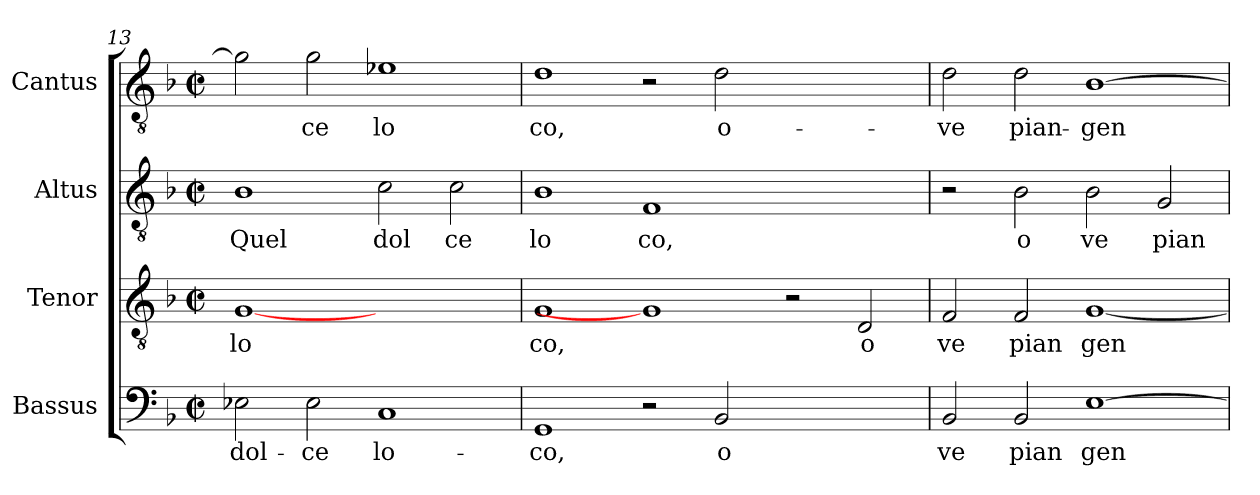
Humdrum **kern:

**kern	**text	**kern	**text	**kern	**text	**kern	**text
*part4	*part4	*part3	*part3	*part2	*part2	*part1	*part1
*staff4	*staff4	*staff3	*staff3	*staff2	*staff2	*staff1	*staff1
*I"Bassus	*	*I"Tenor	*	*I"Altus	*	*I"Cantus	*
*I'Bassus	*	*I'Tenor	*	*I'Altus	*	*I'Cantus	*
*clefF4	*	*clefGv2	*	*clefGv2	*	*clefGv2	*
*k[b-]	*	*k[b-]	*	*k[b-]	*	*k[b-]	*
*F:	*	*F:	*	*F:	*	*F:	*
*M2/2	*	*M2/2	*	*M2/2	*	*M2/2	*
*met(c|)	*	*met(c|)	*	*met(c|)	*	*met(c|)	*
=13	=13	=13	=13	=13	=13	=13	=13
!	!LO:LY:b:cj	!	!LO:LY:b:cj	!	!LO:LY:b:cj	!	!LO:LY:b:cj
2E-\	dol-	[1G	lo	1B-	Quel	2g\]	.
!	!LO:LY:b:cj	!	!	!	!	!	!LO:LY:b:cj
2E-\	-ce	.	.	.	.	2g\	ce
!	!LO:LY:b:cj	!	!	!	!LO:LY:b:cj	!	!LO:LY:b:cj
1C	lo-	1ryy	.	2c\	dol	1e-X	lo
!	!	!	!	!	!LO:LY:b:cj	!	!
.	.	.	.	2c\	ce	.	.
!!LO:LB:g=z
=14	=14	=14	=14	=14	=14	=14	=14
!	!LO:LY:b:cj	!	!LO:LY:b:cj	!	!LO:LY:b:cj	!	!LO:LY:b:cj
1GG	-co,	1G	co,	1B-	lo	1d	co,
!	!	!	!	!	!LO:LY:b:cj	!	!
2r	.	1G]	.	1F	co,	2r	.
!	!LO:LY:b:cj	!	!	!	!	!	!LO:LY:b:cj
2BB-/	o	.	.	.	.	2d\	o-
1ryy	.	2r	.	1ryy	.	1ryy	.
!	!	!	!LO:LY:b:cj	!	!	!	!
.	.	2D/	o	.	.	.	.
=15	=15	=15	=15	=15	=15	=15	=15
!	!LO:LY:b:cj	!	!LO:LY:b:cj	!	!	!	!LO:LY:b:cj
2BB-/	ve	2F/	ve	2r	.	2d\	-ve
!	!LO:LY:b:cj	!	!LO:LY:b:cj	!	!LO:LY:b:cj	!	!LO:LY:b:cj
2BB-/	pian	2F/	pian	2B-\	o	2d\	pian-
!	!LO:LY:b:cj	!	!LO:LY:b:cj	!	!LO:LY:b:cj	!	!LO:LY:b:cj
[>1E	gen	[<1G	gen	2B-\	ve	[>1B-	-gen-
!	!	!	!	!	!LO:LY:b:cj	!	!
.	.	.	.	2G/	pian	.	.
=	=	=	=	=	=	=	=
*-	*-	*-	*-	*-	*-	*-	*-
